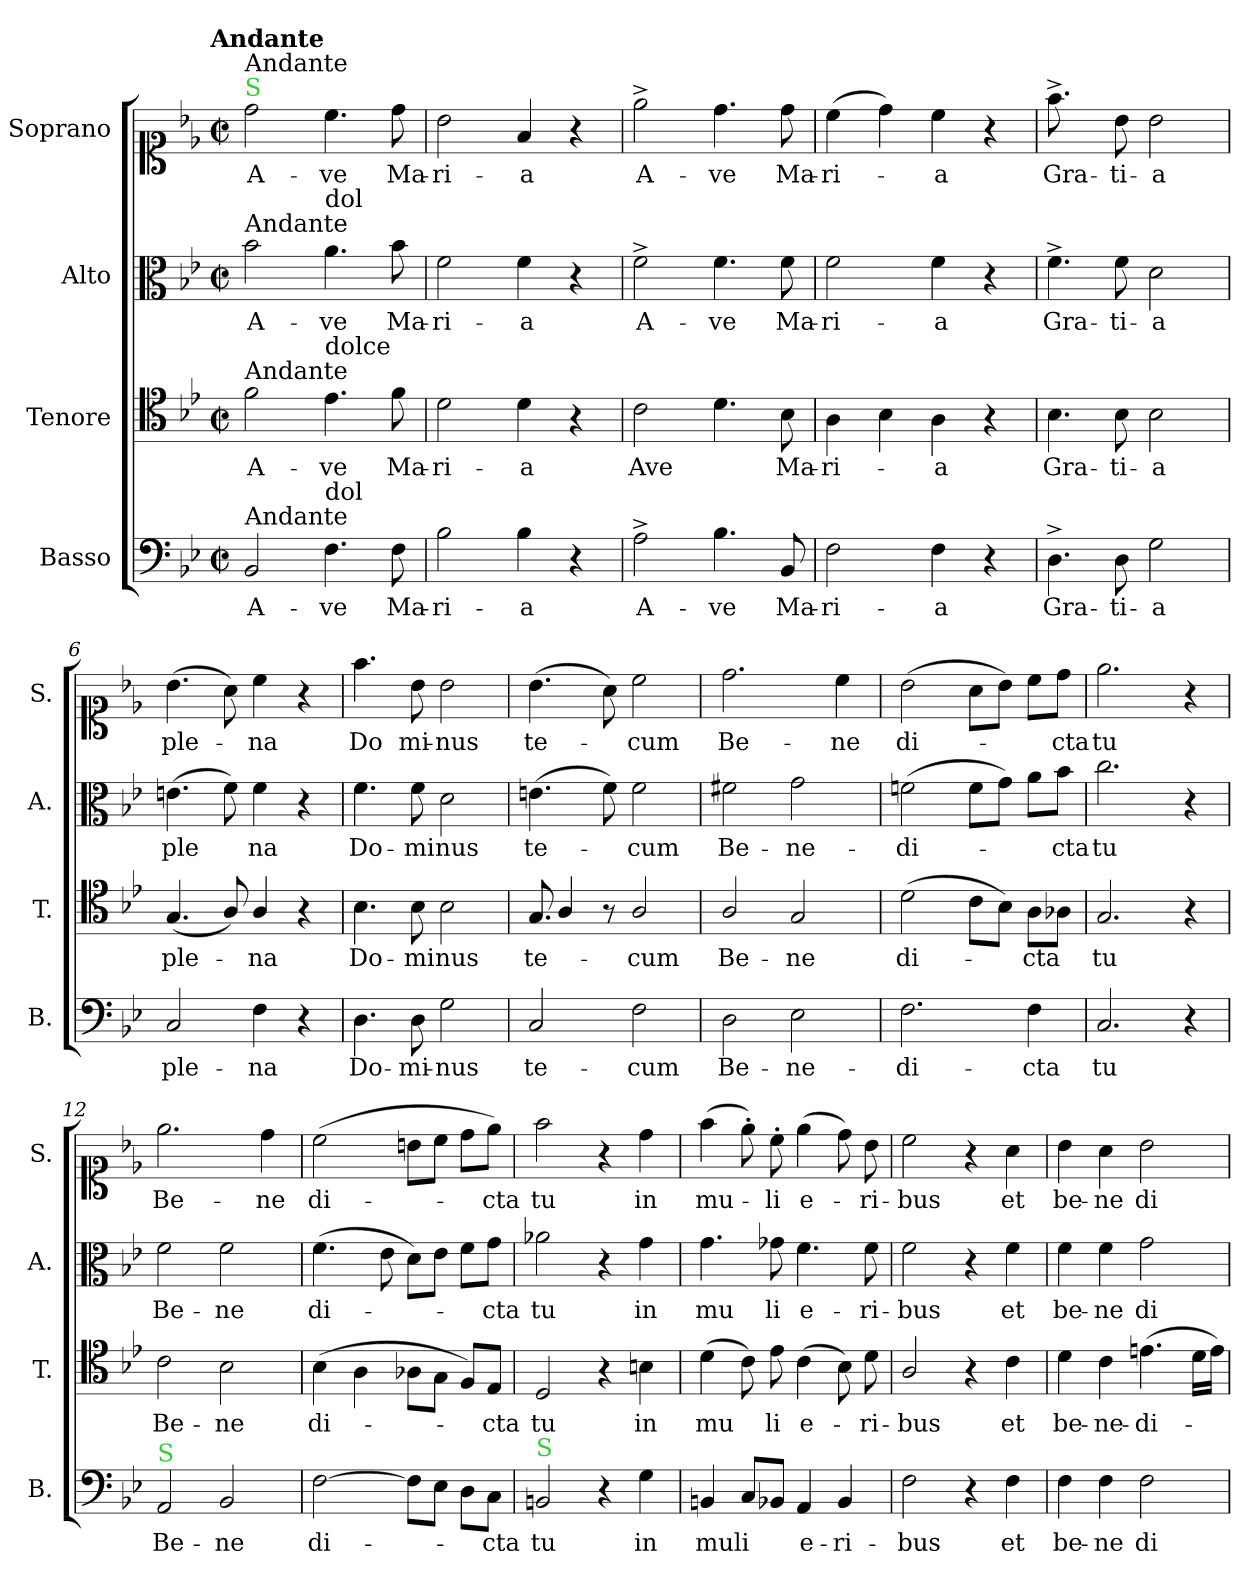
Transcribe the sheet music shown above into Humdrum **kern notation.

**kern	**text	**kern	**text	**kern	**text	**kern	**text
*part4	*part4	*part3	*part3	*part2	*part2	*part1	*part1
*staff4	*staff4	*staff3	*staff3	*staff2	*staff2	*staff1	*staff1
*I"Basso	*	*I"Tenore	*	*I"Alto	*	*I"Soprano	*
*I'B.	*	*I'T.	*	*I'A.	*	*I'S.	*
*clefF4	*	*clefC4	*	*clefC3	*	*clefC1	*
*k[b-e-]	*	*k[b-e-]	*	*k[b-e-]	*	*k[b-e-]	*
!!LO:TX:omd:t=Andante
*M4/4	*	*M4/4	*	*M4/4	*	*M4/4	*
*met(c|)	*	*met(c|)	*	*met(c|)	*	*met(c|)	*
*MM72	*	*MM72	*	*MM72	*	*MM72	*
=1	=1	=1	=1	=1	=1	=1	=1
!	!	!	!	!	!	!LO:TX:a:color=limegreen:t=S	!
!	!	!	!	!	!	!LO:TX:a:t=Andante	!
!	!	!	!	!LO:TX:a:t=Andante	!	!	!
!	!	!LO:TX:a:t=Andante	!	!	!	!	!
!LO:TX:a:t=Andante	!	!	!	!	!	!	!
2BB-/	A-	2f\	A-	2b-\	A-	2dd\	A-
!	!	!	!	!LO:TX:a:t=dol	!	!	!
!	!	!LO:TX:a:t=dolce	!	!	!	!	!
!LO:TX:a:t=dol	!	!	!	!	!	!	!
4.F\	-ve	4.e-\	-ve	4.a\	-ve	4.cc\	-ve
8F\	Ma-	8f\	Ma-	8b-\	Ma-	8dd\	Ma-
=2	=2	=2	=2	=2	=2	=2	=2
2B-\	-ri-	2d\	-ri-	2f\	-ri-	2b-\	-ri-
4B-\	-a	4d\	-a	4f\	-a	4f/	-a
4r	.	4r	.	4r	.	4r	.
=3y	=3y	=3y	=3y	=3y	=3y	=3y	=3y
2A^\	A-	2c\	Ave	2f^\	A-	2ee-^\	A-
4.B-\	-ve	4.d\	.	4.f\	-ve	4.dd\	-ve
8BB-/	Ma-	8B-\	Ma-	8f\	Ma-	8dd\	Ma-
=4	=4	=4	=4	=4	=4	=4	=4
2F\	-ri-	4A\	-ri-	2f\	-ri-	(4cc\	-ri-
.	.	4B-\	.	.	.	4dd\)	.
4F\	-a	4A\	-a	4f\	-a	4cc\	-a
4r	.	4r	.	4r	.	4r	.
=5	=5	=5	=5	=5	=5	=5	=5
!	!	!	!	!	!	!LO:N:vis=8.	!
4.D^\	Gra-	4.B-\	Gra-	4.f^\	Gra-	4.ff^\	Gra-
8D\	-ti-	8B-\	-ti-	8f\	-ti-	8b-\	-ti-
2G\	-a	2B-\	-a	2d\	-a	2b-\	-a
=6	=6	=6	=6	=6	=6	=6	=6
2C/	ple-	(4.G/	ple-	(4.en\	ple	(4.b-\	ple-
.	.	8A/)	.	8f\)	.	8a\)	.
4F\	-na	4A/	-na	4f\	na	4cc\	-na
4r	.	4r	.	4r	.	4r	.
=7	=7	=7	=7	=7	=7	=7	=7
4.D\	Do-	4.B-\	Do-	4.f\	Do-	4.ff\	Do
8D\	-mi-	8B-\	-mi	8f\	-mi	8b-\	mi-
2G\	-nus	2B-\	nus	2d\	nus	2b-\	-nus
=8	=8	=8	=8	=8	=8	=8	=8
!	!	!LO:N:vis=8.	!	!	!	!	!
2C/	te-	8G/	te-	(4.en\	te-	(4.b-\	te-
.	.	4A/	.	.	.	.	.
.	.	8r	.	8f\)	.	8a\)	.
2F\	-cum	2A/	-cum	2f\	-cum	2cc\	-cum
=9	=9	=9	=9	=9	=9	=9	=9
2D\	Be-	2A/	Be-	2f#X\	Be-	2.dd\	Be-
2E-\	-ne-	2G/	-ne	2g\	-ne-	.	.
.	.	.	.	.	.	4cc\	-ne
=10	=10	=10	=10	=10	=10	=10	=10
2.F\	-di-	(2d\	di-	(2fn\	-di-	(2b-\	di-
.	.	8c\L	.	8f\L	.	8a\L	.
.	.	8B-\J)	.	8g\J)	.	8b-\J)	.
4F\	-cta	8A\L	-cta	8a\L	.	8cc\L	.
.	.	8A-X\J	.	8b-\J	-cta	8dd\J	-cta
=11	=11	=11	=11	=11	=11	=11	=11
2.C/	tu	2.G/	tu	2.cc\	tu	2.ee-\	tu
4r	.	4r	.	4r	.	4r	.
=12	=12	=12	=12	=12	=12	=12	=12
!LO:TX:a:color=limegreen:t=S	!	!	!	!	!	!	!
2AA/	Be-	2c\	Be-	2f\	Be-	2.ee-\	Be-
2BB-/	-ne	2B-\	-ne	2f\	-ne	.	.
.	.	.	.	.	.	4dd\	-ne
=13	=13	=13	=13	=13	=13	=13	=13
[2F\	di-	(4B-\	di-	(4.f\	di-	(2cc\	di-
.	.	4A\	.	.	.	.	.
.	.	.	.	8e-\	.	.	.
8F\L]	.	8A-X\L	.	8d\L)	.	8bn\L	.
8E-\J	.	8G\J	.	8e-\J	.	8cc\J	.
8D\L	.	8F/L)	.	8f\L	.	8dd\L	.
8C\J	-cta	8E-/J	-cta	8g\J	-cta	8ee-\J)	-cta
=14	=14	=14	=14	=14	=14	=14	=14
!LO:TX:a:color=limegreen:t=S	!	!	!	!	!	!	!
2BBn/	tu	2D/	tu	2a-X\	tu	2ff\	tu
4r	.	4r	.	4r	.	4r	.
4G\	in	4Bn\	in	4g\	in	4dd\	in
=15	=15	=15	=15	=15	=15	=15	=15
4BBn/	muli	(4d\	mu	4.g\	mu	(4ff\	mu-
8C/L	.	8c\)	.	.	.	8ee-'\)	.
8BB-X/J	.	8e-\	li	8g-X\	li	8cc'\	-li
4AA/	e-	(4c\	e-	4.f\	e-	(4ee-\	e-
4BB-/	-ri-	8B-\)	.	.	.	8dd\)	.
.	.	8d\	-ri-	8f\	-ri-	8b-\	-ri-
=16	=16	=16	=16	=16	=16	=16	=16
2F\	-bus	2A/	-bus	2f\	-bus	2cc\	-bus
4r	.	4r	.	4r	.	4r	.
4F\	et	4c\	et	4f\	et	4a\	et
=17	=17	=17	=17	=17	=17	=17	=17
4F\	be-	4d\	be-	4f\	be-	4b-\	be-
4F\	-ne	4c\	-ne-	4f\	-ne	4a\	-ne
2F\	di-	(4.en\	-di-	2g\	di-	2b-\	di-
.	.	16d\LL	.	.	.	.	.
.	.	16e\JJ)	.	.	.	.	.
=	=	=	=	=	=	=	=
*-	*-	*-	*-	*-	*-	*-	*-
